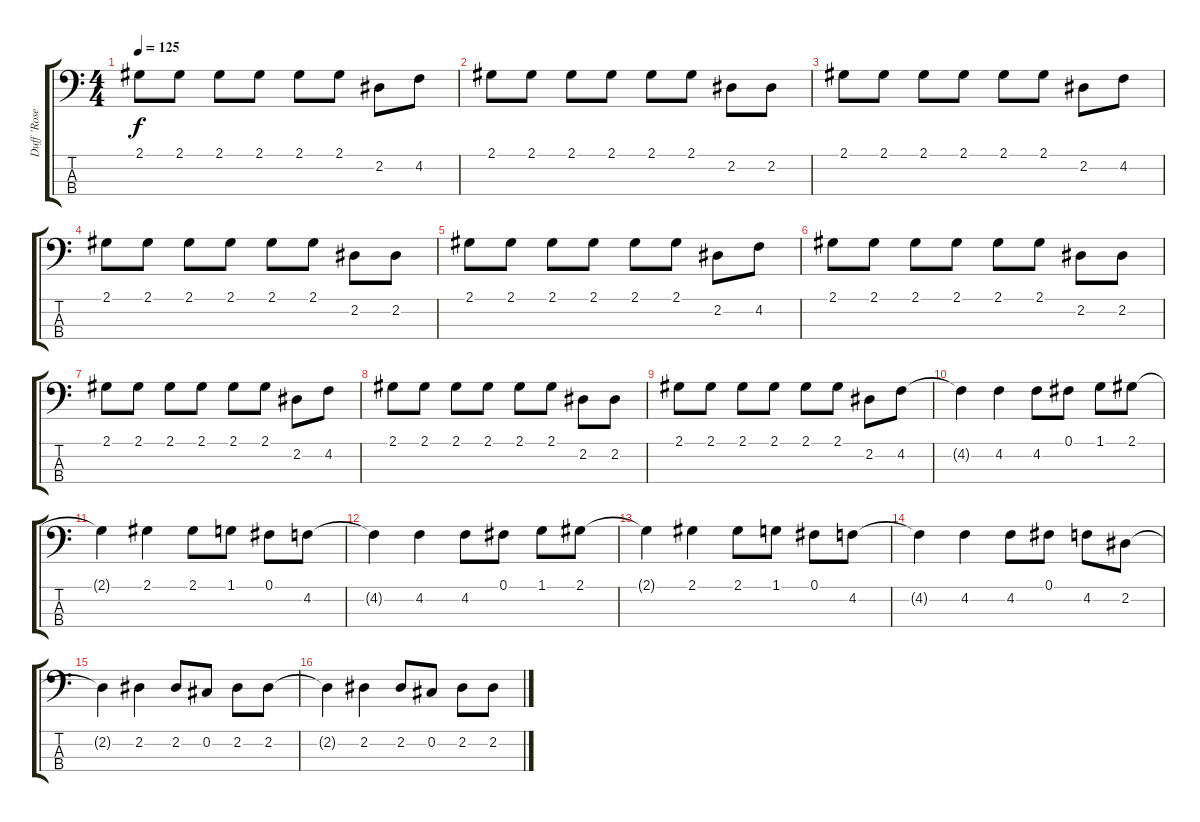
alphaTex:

\track ("Duff 'Rose' McKagen" "Duff 'Rose") {instrument electricbasspick}
\staff {score tabs}
\tuning (Gb2 Db2 Ab1 Eb1) {hide}
\ts (4 4)
\tempo 125
\clef f4
\ks c
2.1.8{dy f} 2.1.8 2.1.8 2.1.8 2.1.8 2.1.8 2.2.8 4.2.8 |
2.1.8 2.1.8 2.1.8 2.1.8 2.1.8 2.1.8 2.2.8 2.2.8 |
2.1.8 2.1.8 2.1.8 2.1.8 2.1.8 2.1.8 2.2.8 4.2.8 |
2.1.8 2.1.8 2.1.8 2.1.8 2.1.8 2.1.8 2.2.8 2.2.8 |
2.1.8 2.1.8 2.1.8 2.1.8 2.1.8 2.1.8 2.2.8 4.2.8 |
2.1.8 2.1.8 2.1.8 2.1.8 2.1.8 2.1.8 2.2.8 2.2.8 |
2.1.8 2.1.8 2.1.8 2.1.8 2.1.8 2.1.8 2.2.8 4.2.8 |
2.1.8 2.1.8 2.1.8 2.1.8 2.1.8 2.1.8 2.2.8 2.2.8 |
2.1.8 2.1.8 2.1.8 2.1.8 2.1.8 2.1.8 2.2.8 4.2.8 |
4.2{t}.4 4.2.4 4.2.8 0.1.8 1.1.8 2.1.8 |
2.1{t}.4 2.1.4 2.1.8 1.1.8 0.1.8 4.2.8 |
4.2{t}.4 4.2.4 4.2.8 0.1.8 1.1.8 2.1.8 |
2.1{t}.4 2.1.4 2.1.8 1.1.8 0.1.8 4.2.8 |
4.2{t}.4 4.2.4 4.2.8 0.1.8 4.2.8 2.2.8 |
2.2{t}.4 2.2.4 2.2.8 0.2.8 2.2.8 2.2.8 |
2.2{t}.4 2.2.4 2.2.8 0.2.8 2.2.8 2.2.8
